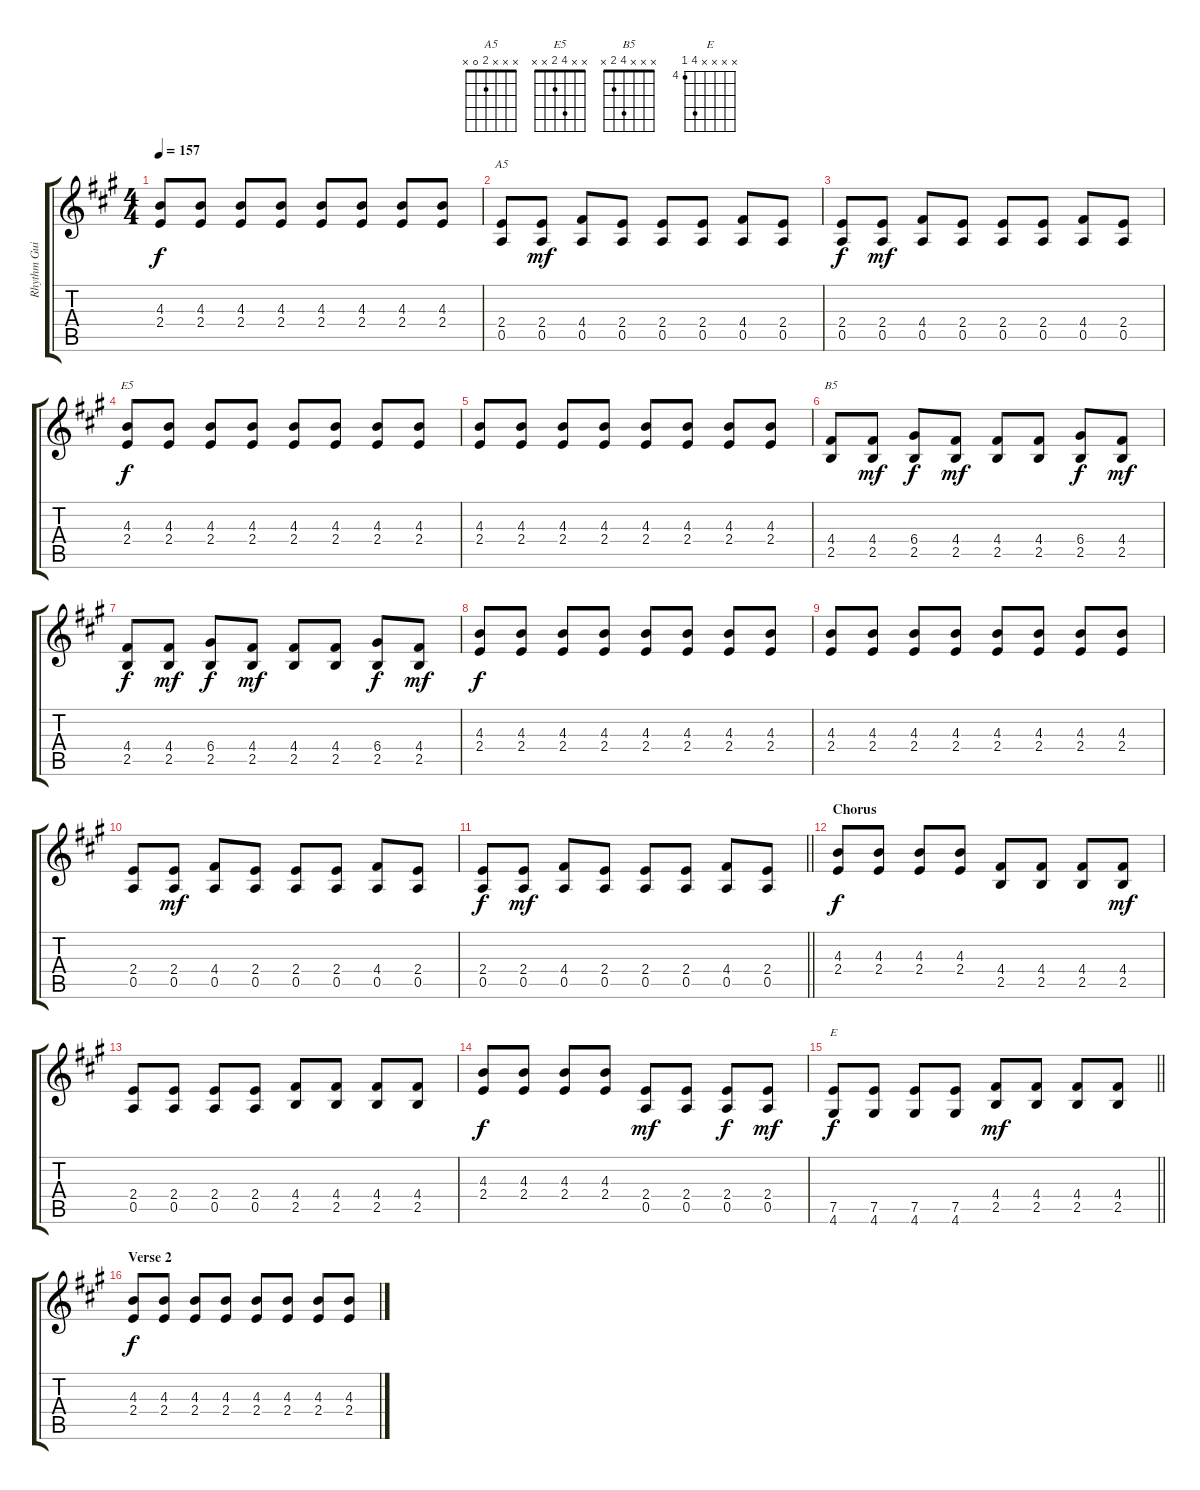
\track ("Rhythm Guitar" "Rhythm Gui") {instrument electricguitarclean}
\staff {score tabs}
\tuning (E4 B3 G3 D3 A2 E2) {hide}
\chord ("A5" x x x 2 0 x)
\chord ("E5" x x 4 2 x x)
\chord ("B5" x x x 4 2 x)
\chord ("E" x x x x 7 4) {firstfret 4}
\ts (4 4)
\tempo 157
\clef g2
\ks a
(4.3 2.4).8{dy f} (4.3 2.4).8 (4.3 2.4).8 (4.3 2.4).8 (4.3 2.4).8 (4.3 2.4).8 (4.3 2.4).8 (4.3 2.4).8 |
(2.4 0.5).8{ch "A5"} (2.4 0.5).8{dy mf} (4.4 0.5).8 (2.4 0.5).8 (2.4 0.5).8 (2.4 0.5).8 (4.4 0.5).8 (2.4 0.5).8 |
(2.4 0.5).8{dy f} (2.4 0.5).8{dy mf} (4.4 0.5).8 (2.4 0.5).8 (2.4 0.5).8 (2.4 0.5).8 (4.4 0.5).8 (2.4 0.5).8 |
(4.3 2.4).8{ch "E5" dy f} (4.3 2.4).8 (4.3 2.4).8 (4.3 2.4).8 (4.3 2.4).8 (4.3 2.4).8 (4.3 2.4).8 (4.3 2.4).8 |
(4.3 2.4).8 (4.3 2.4).8 (4.3 2.4).8 (4.3 2.4).8 (4.3 2.4).8 (4.3 2.4).8 (4.3 2.4).8 (4.3 2.4).8 |
(4.4 2.5).8{ch "B5"} (4.4 2.5).8{dy mf} (6.4 2.5).8{dy f} (4.4 2.5).8{dy mf} (4.4 2.5).8 (4.4 2.5).8 (6.4 2.5).8{dy f} (4.4 2.5).8{dy mf} |
(4.4 2.5).8{dy f} (4.4 2.5).8{dy mf} (6.4 2.5).8{dy f} (4.4 2.5).8{dy mf} (4.4 2.5).8 (4.4 2.5).8 (6.4 2.5).8{dy f} (4.4 2.5).8{dy mf} |
(4.3 2.4).8{dy f} (4.3 2.4).8 (4.3 2.4).8 (4.3 2.4).8 (4.3 2.4).8 (4.3 2.4).8 (4.3 2.4).8 (4.3 2.4).8 |
(4.3 2.4).8 (4.3 2.4).8 (4.3 2.4).8 (4.3 2.4).8 (4.3 2.4).8 (4.3 2.4).8 (4.3 2.4).8 (4.3 2.4).8 |
(2.4 0.5).8 (2.4 0.5).8{dy mf} (4.4 0.5).8 (2.4 0.5).8 (2.4 0.5).8 (2.4 0.5).8 (4.4 0.5).8 (2.4 0.5).8 |
\barLineRight lightlight
(2.4 0.5).8{dy f} (2.4 0.5).8{dy mf} (4.4 0.5).8 (2.4 0.5).8 (2.4 0.5).8 (2.4 0.5).8 (4.4 0.5).8 (2.4 0.5).8 |
\section ("" "Chorus")
(4.3 2.4).8{dy f} (4.3 2.4).8 (4.3 2.4).8 (4.3 2.4).8 (4.4 2.5).8 (4.4 2.5).8 (4.4 2.5).8 (4.4 2.5).8{dy mf} |
(2.4 0.5).8 (2.4 0.5).8 (2.4 0.5).8 (2.4 0.5).8 (4.4 2.5).8 (4.4 2.5).8 (4.4 2.5).8 (4.4 2.5).8 |
(4.3 2.4).8{dy f} (4.3 2.4).8 (4.3 2.4).8 (4.3 2.4).8 (2.4 0.5).8{dy mf} (2.4 0.5).8 (2.4 0.5).8{dy f} (2.4 0.5).8{dy mf} |
\barLineRight lightlight
(7.5 4.6).8{ch "E" dy f} (7.5 4.6).8 (7.5 4.6).8 (7.5 4.6).8 (4.4 2.5).8{dy mf} (4.4 2.5).8 (4.4 2.5).8 (4.4 2.5).8 |
\section ("" "Verse 2")
(4.3 2.4).8{dy f} (4.3 2.4).8 (4.3 2.4).8 (4.3 2.4).8 (4.3 2.4).8 (4.3 2.4).8 (4.3 2.4).8 (4.3 2.4).8
